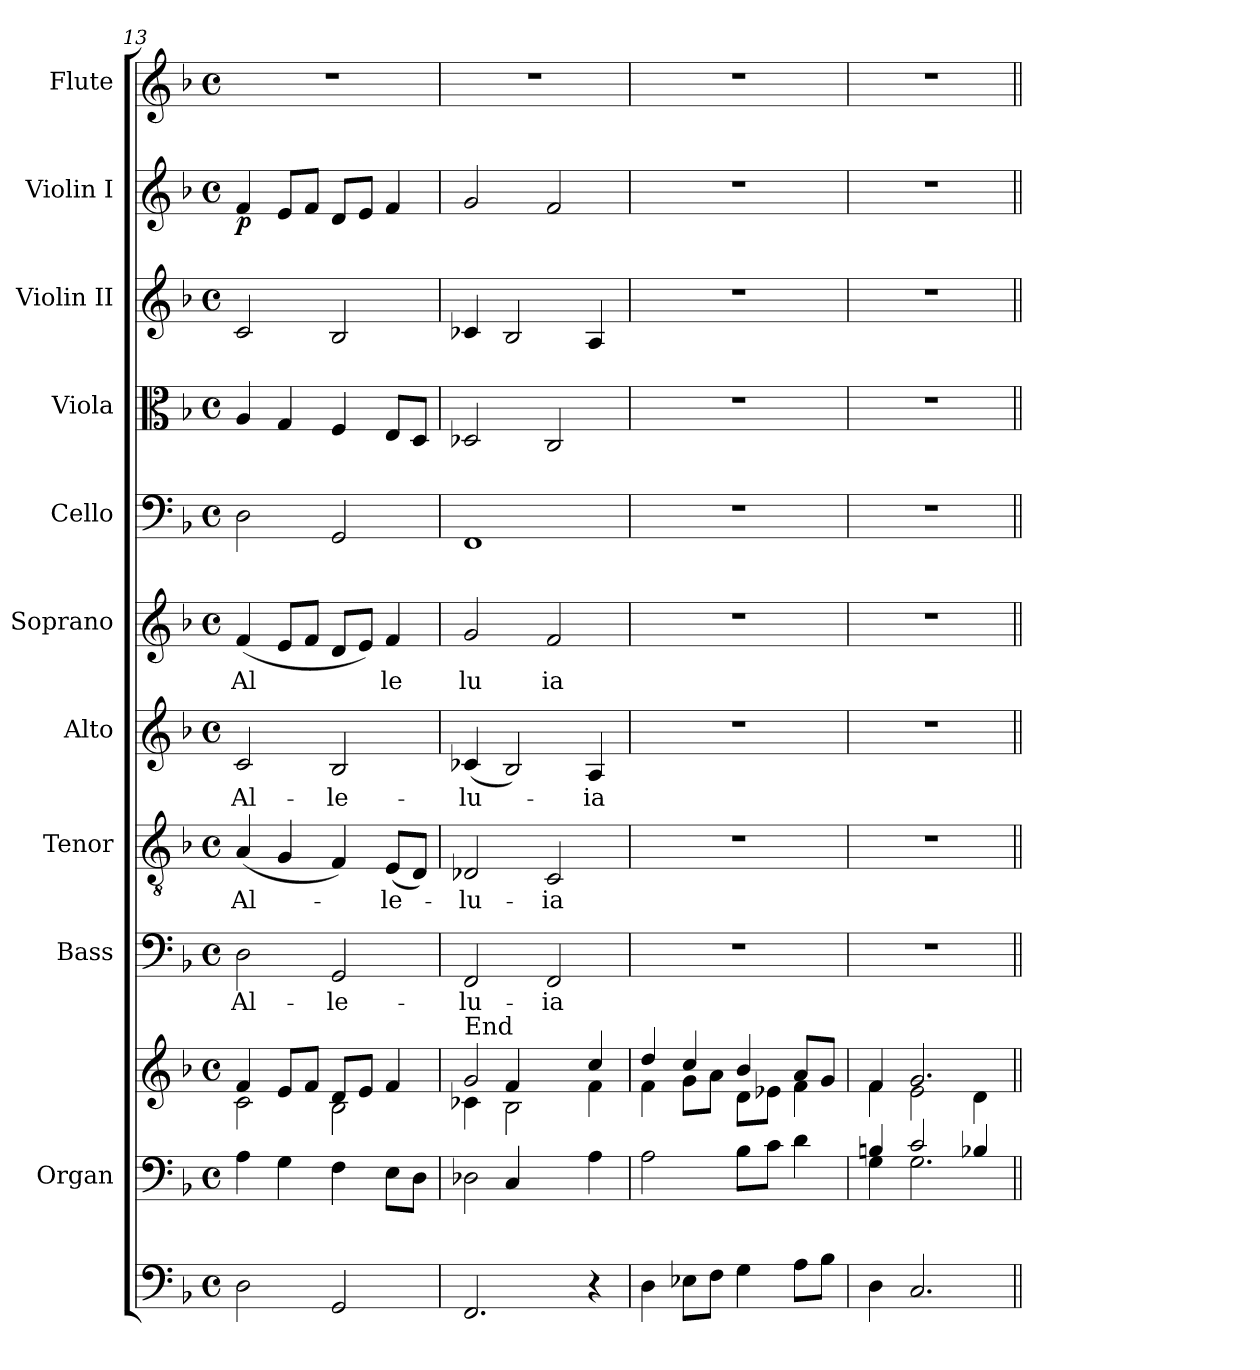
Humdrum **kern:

**kern	**kern	**kern	**kern	**text	**kern	**text	**kern	**text	**kern	**text	**kern	**kern	**kern	**kern	**dynam	**kern
*part11	*part10	*part10	*part9	*part9	*part8	*part8	*part7	*part7	*part6	*part6	*part5	*part4	*part3	*part2	*part2	*part1
*staff12	*staff11	*staff10	*staff9	*staff9	*staff8	*staff8	*staff7	*staff7	*staff6	*staff6	*staff5	*staff4	*staff3	*staff2	*staff2	*staff1
*	*I"Organ	*	*I"Bass	*	*I"Tenor	*	*I"Alto	*	*I"Soprano	*	*I"Cello	*I"Viola	*I"Violin II	*I"Violin I	*	*I"Flute
*	*	*	*	*	*	*	*	*	*	*	*	*I'Vla	*I'Vln	*I'Vln	*	*I'Fl
*clefF4	*clefF4	*clefG2	*clefF4	*	*clefGv2	*	*clefG2	*	*clefG2	*	*clefF4	*clefC3	*clefG2	*clefG2	*	*clefG2
*k[b-]	*k[b-]	*k[b-]	*k[b-]	*	*k[b-]	*	*k[b-]	*	*k[b-]	*	*k[b-]	*k[b-]	*k[b-]	*k[b-]	*	*k[b-]
*F:	*F:	*F:	*F:	*	*F:	*	*F:	*	*F:	*	*F:	*F:	*F:	*F:	*	*F:
*M4/4	*M4/4	*M4/4	*M4/4	*	*M4/4	*	*M4/4	*	*M4/4	*	*M4/4	*M4/4	*M4/4	*M4/4	*	*M4/4
*met(c)	*met(c)	*met(c)	*met(c)	*	*met(c)	*	*met(c)	*	*met(c)	*	*met(c)	*met(c)	*met(c)	*met(c)	*	*met(c)
=13	=13	=13	=13	=13	=13	=13	=13	=13	=13	=13	=13	=13	=13	=13	=13	=13
*	*	*^	*	*	*	*	*	*	*	*	*	*	*	*	*	*
!	!	!	!	!	!LO:LY:b	!	!LO:LY:b	!	!LO:LY:b	!	!LO:LY:b	!	!	!	!	!LO:DY:b	!
2D\	4A\	2c\	4f/	2D\	Al-	(<4A/	Al-	2c/	Al-	(<4f/	Al	2D\	4A/	2c/	4f/	p	1r
.	4G\	.	8e/L	.	.	4G/	.	.	.	8e/L	.	.	4G/	.	8e/L	.	.
.	.	.	8f/J	.	.	.	.	.	.	8f/J	.	.	.	.	8f/J	.	.
!	!	!	!	!	!LO:LY:b	!	!	!	!LO:LY:b	!	!	!	!	!	!	!	!
2GG/	4F\	8d/L	2B-\	2GG/	-le-	4F/)	.	2B-/	-le-	8d/L	.	2GG/	4F/	2B-/	8d/L	.	.
.	.	8e/J	.	.	.	.	.	.	.	8e/J)	.	.	.	.	8e/J	.	.
!	!	!	!	!	!	!	!LO:LY:b	!	!	!	!LO:LY:b	!	!	!	!	!	!
.	8E\L	4f/	.	.	.	(<8E/L	-le-	.	.	4f/	le	.	8E/L	.	4f/	.	.
.	8D\J	.	.	.	.	8D/J)	.	.	.	.	.	.	8D/J	.	.	.	.
=14	=14	=14	=14	=14	=14	=14	=14	=14	=14	=14	=14	=14	=14	=14	=14	=14	=14
*	*^	*	*^	*	*	*	*	*	*	*	*	*	*	*	*	*	*
!	!	!	!LO:TX:a:t=End	!	!	!	!	!	!	!	!	!	!	!	!	!	!	!	!
!	!	!	!	!	!	!	!LO:LY:b	!	!LO:LY:b	!	!LO:LY:b	!	!LO:LY:b	!	!	!	!	!	!
2.FF/	2D-X\	4ryy	2g/	4c-X\	4ryy	2FF/	-lu-	2D-X/	-lu-	(<4c-X/	-lu-	2g/	lu	1FF	2D-X/	4c-X/	2g/	.	1r
.	.	4C/	.	2B-\	4f/	.	.	.	.	2B-/)	.	.	.	.	.	2B-/	.	.	.
!	!	!	!	!	!	!	!LO:LY:b	!	!LO:LY:b	!	!	!	!LO:LY:b	!	!	!	!	!	!
.	2ryy	4ryy	2ryy	.	4ryy	2FF/	-ia	2C/	-ia	.	.	2f/	ia	.	2C/	.	2f/	.	.
!	!	!	!	!	!	!	!	!	!	!	!LO:LY:b	!	!	!	!	!	!	!	!
4r	.	4A\	.	4f\	4cc/	.	.	.	.	4A/	-ia	.	.	.	.	4A/	.	.	.
*	*v	*v	*	*	*	*	*	*	*	*	*	*	*	*	*	*	*	*	*
*	*	*	*v	*v	*	*	*	*	*	*	*	*	*	*	*	*	*	*
=15	=15	=15	=15	=15	=15	=15	=15	=15	=15	=15	=15	=15	=15	=15	=15	=15	=15
4D\	2A\	4f\	4dd/	1r	.	1r	.	1r	.	1r	.	1r	1r	1r	1r	.	1r
8E-X\L	.	4cc/	8g\L	.	.	.	.	.	.	.	.	.	.	.	.	.	.
8F\J	.	.	8a\J	.	.	.	.	.	.	.	.	.	.	.	.	.	.
4G\	8B-\L	4b-/	8d\L	.	.	.	.	.	.	.	.	.	.	.	.	.	.
.	8c\J	.	8e-X\J	.	.	.	.	.	.	.	.	.	.	.	.	.	.
8A\L	4d\	4f\	8a/L	.	.	.	.	.	.	.	.	.	.	.	.	.	.
8B-\J	.	.	8g/J	.	.	.	.	.	.	.	.	.	.	.	.	.	.
!!LO:PB:g=z
=16	=16	=16	=16	=16	=16	=16	=16	=16	=16	=16	=16	=16	=16	=16	=16	=16	=16
*	*^	*	*	*	*	*	*	*	*	*	*	*	*	*	*	*	*
4D\	4G\	4Bn/	4f\	4f/	1r	.	1r	.	1r	.	1r	.	1r	1r	1r	1r	.	1r
2.C/	2.G\	2c/	2e\	2.g/	.	.	.	.	.	.	.	.	.	.	.	.	.	.
.	.	4B-X/	4d\	.	.	.	.	.	.	.	.	.	.	.	.	.	.	.
*	*v	*v	*	*	*	*	*	*	*	*	*	*	*	*	*	*	*	*
*	*	*v	*v	*	*	*	*	*	*	*	*	*	*	*	*	*	*
=||	=||	=||	=||	=||	=||	=||	=||	=||	=||	=||	=||	=||	=||	=||	=||	=||
*-	*-	*-	*-	*-	*-	*-	*-	*-	*-	*-	*-	*-	*-	*-	*-	*-
